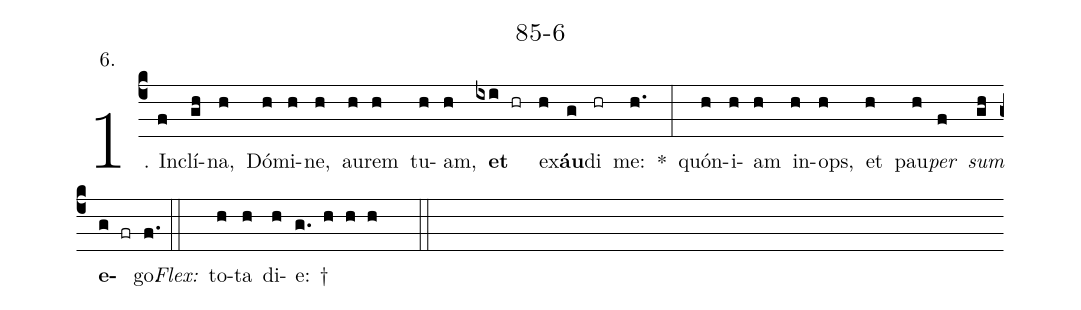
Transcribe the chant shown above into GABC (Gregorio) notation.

name: 85-6;
annotation: 6.;
%%
(c4)1. In(f)clí(gh)na,(h) Dó(h)mi(h)ne,(h) au(h)rem(h) tu(h)am,(h) <b>et</b>(ixi hr) ex(h)<b>áu</b>(g)di(hr) me:(h.) *(:) quón(h)i(h)am(h) in(h)ops,(h) et(h) pau(h)<i>per</i>(f) <i>sum</i>(gh) <b>e</b>(g fr)go.(f.) (::)
<i>Flex:</i>()  to(h)ta(h) di(h)e: †(g. h h h  ::)
